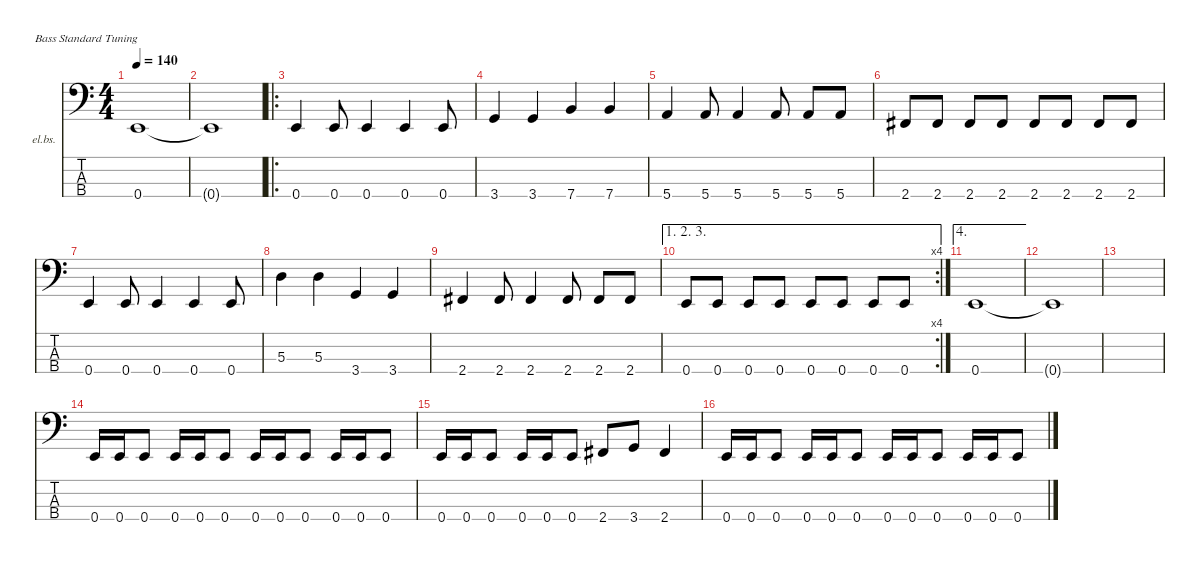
\defaultSystemsLayout 4
\hideDynamics
\bracketExtendMode nobrackets
\firstSystemTrackNameOrientation horizontal
\otherSystemsTrackNameOrientation horizontal
\track ("Bass" "el.bs.") {instrument electricbassfinger}
\staff {score tabs}
\tuning (G2 D2 A1 E1)
\ts (4 4)
\tempo 140
\clef f4
\ks c
0.4{t}.1{dy mf} |
0.4{t}.1{dy f} |
\ro
0.4.4{dy mf} 0.4.8 0.4.4 0.4.4 0.4.8 |
3.4.4 3.4.4 7.4.4 7.4.4 |
5.4.4 5.4.8 5.4.4 5.4.8 5.4.8 5.4.8 |
2.4{acc #}.8 2.4{acc #}.8 2.4{acc #}.8 2.4{acc #}.8 2.4{acc #}.8 2.4{acc #}.8 2.4{acc #}.8 2.4{acc #}.8 |
0.4.4 0.4.8 0.4.4 0.4.4 0.4.8 |
5.3.4 5.3.4 3.4.4 3.4.4 |
2.4{acc #}.4 2.4{acc #}.8 2.4{acc #}.4 2.4{acc #}.8 2.4{acc #}.8 2.4{acc #}.8 |
\ae (1 2 3)
\rc 4
0.4.8 0.4.8 0.4.8 0.4.8 0.4.8 0.4.8 0.4.8 0.4.8 |
\ae 4
0.4.1 |
0.4{t}.1 |
|
0.4.16 0.4.16 0.4.8 0.4.16 0.4.16 0.4.8 0.4.16 0.4.16 0.4.8 0.4.16 0.4.16 0.4.8 |
0.4.16 0.4.16 0.4.8 0.4.16 0.4.16 0.4.8 2.4{acc #}.8 3.4.8 2.4{acc #}.4 |
0.4.16 0.4.16 0.4.8 0.4.16 0.4.16 0.4.8 0.4.16 0.4.16 0.4.8 0.4.16 0.4.16 0.4.8
